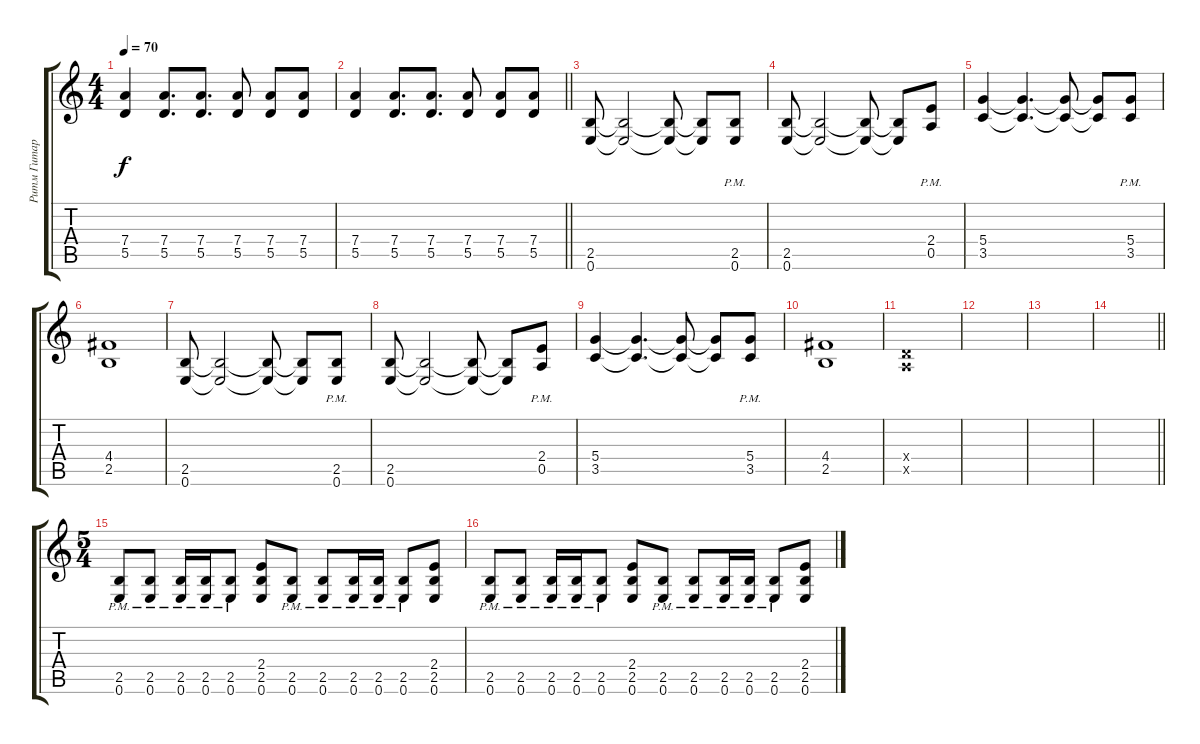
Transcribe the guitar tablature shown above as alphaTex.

\track ("Ритм Гитара" "Ритм Гитар") {instrument electricguitarclean}
\staff {score tabs}
\tuning (E4 B3 G3 D3 A2 E2) {hide}
\ts (4 4)
\tempo 70
\clef g2
\ks c
(7.4 5.5).4{dy f} (7.4 5.5).8{d} (7.4 5.5).8{d} (7.4 5.5).8 (7.4 5.5).8 (7.4 5.5).8 |
\barLineRight lightlight
(7.4 5.5).4 (7.4 5.5).8{d} (7.4 5.5).8{d} (7.4 5.5).8 (7.4 5.5).8 (7.4 5.5).8 |
\section ("" "")
(2.5 0.6).8 (2.5{t} 0.6{t}).2 (2.5{t} 0.6{t}).8 (2.5{t} 0.6{t}).8 (2.5{pm} 0.6).8 |
(2.5 0.6).8 (2.5{t} 0.6{t}).2 (2.5{t} 0.6{t}).8 (2.5{t} 0.6{t}).8 (2.4 0.5{pm}).8 |
(5.4 3.5).4 (5.4{t} 3.5{t}).4{d} (5.4{t} 3.5{t}).8 (5.4{t} 3.5{t}).8 (5.4 3.5{pm}).8 |
(4.4 2.5).1 |
(2.5 0.6).8 (2.5{t} 0.6{t}).2 (2.5{t} 0.6{t}).8 (2.5{t} 0.6{t}).8 (2.5{pm} 0.6).8 |
(2.5 0.6).8 (2.5{t} 0.6{t}).2 (2.5{t} 0.6{t}).8 (2.5{t} 0.6{t}).8 (2.4 0.5{pm}).8 |
(5.4 3.5).4 (5.4{t} 3.5{t}).4{d} (5.4{t} 3.5{t}).8 (5.4{t} 3.5{t}).8 (5.4 3.5{pm}).8 |
(4.4 2.5).1 |
(0.4{x} 0.5{x}).1 |
|
|
\barLineRight lightlight
|
\ts (5 4)
\section ("" "")
(2.5{pm} 0.6{pm}).8 (2.5{pm} 0.6{pm}).8 (2.5{pm} 0.6{pm}).16 (2.5{pm} 0.6{pm}).16 (2.5{pm} 0.6{pm}).8 (2.4 2.5 0.6).8 (2.5{pm} 0.6{pm}).8 (2.5{pm} 0.6{pm}).8 (2.5{pm} 0.6{pm}).16 (2.5{pm} 0.6{pm}).16 (2.5{pm} 0.6{pm}).8 (2.4 2.5 0.6).8 |
(2.5{pm} 0.6{pm}).8 (2.5{pm} 0.6{pm}).8 (2.5{pm} 0.6{pm}).16 (2.5{pm} 0.6{pm}).16 (2.5{pm} 0.6{pm}).8 (2.4 2.5 0.6).8 (2.5{pm} 0.6{pm}).8 (2.5{pm} 0.6{pm}).8 (2.5{pm} 0.6{pm}).16 (2.5{pm} 0.6{pm}).16 (2.5{pm} 0.6{pm}).8 (2.4 2.5 0.6).8
